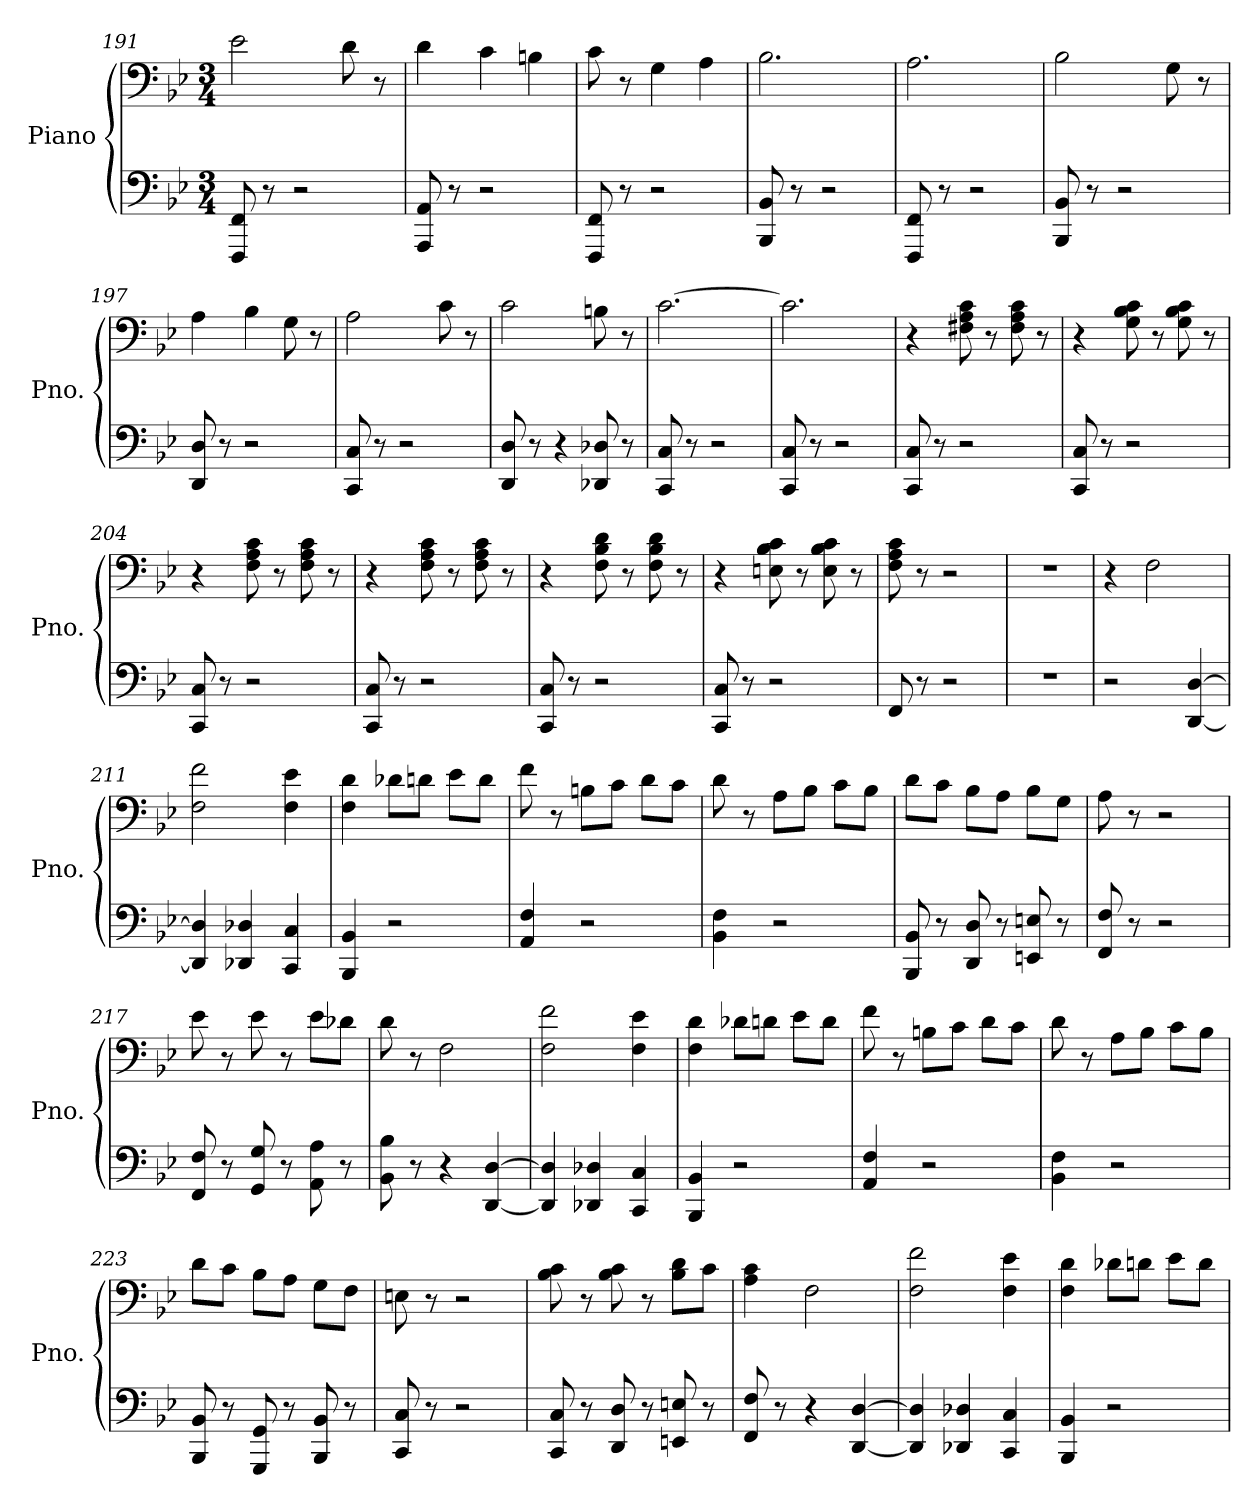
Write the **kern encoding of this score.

**kern	**kern
*part1	*part1
*staff2	*staff1
*I"Piano	*
*I'Pno.	*
*clefF4	*clefF4
*k[b-e-]	*k[b-e-]
*M3/4	*M3/4
=191	=191
8FFF/ 8FF/	2e-\
8r	.
2r	.
.	8d\
.	8r
!!LO:LB:g=z
=192	=192
8AAA/ 8AA/	4d\
8r	.
2r	4c\
.	4Bn\
=193	=193
8FFF/ 8FF/	8c\
8r	8r
2r	4G\
.	4A\
=194	=194
8BBB-/ 8BB-/	2.B-\
8r	.
2r	.
=195	=195
8FFF/ 8FF/	2.A\
8r	.
2r	.
=196	=196
8BBB-/ 8BB-/	2B-\
8r	.
2r	.
.	8G\
.	8r
=197	=197
8DD/ 8D/	4A\
8r	.
2r	4B-\
.	8G\
.	8r
=198	=198
8CC/ 8C/	2A\
8r	.
2r	.
.	8c\
.	8r
=199	=199
8DD/ 8D/	2c\
8r	.
4r	.
8DD-X/ 8D-X/	8Bn\
8r	8r
!!LO:LB:g=z
=200	=200
8CC/ 8C/	[2.c\
8r	.
2r	.
=201	=201
8CC/ 8C/	2.c\]
8r	.
2r	.
=202	=202
8CC/ 8C/	4r
8r	.
2r	8F#X\ 8A\ 8c\
.	8r
.	8F#\ 8A\ 8c\
.	8r
=203	=203
8CC/ 8C/	4r
8r	.
2r	8G\ 8B-\ 8c\
.	8r
.	8G\ 8B-\ 8c\
.	8r
=204	=204
8CC/ 8C/	4r
8r	.
2r	8F\ 8A\ 8c\
.	8r
.	8F\ 8A\ 8c\
.	8r
=205	=205
8CC/ 8C/	4r
8r	.
2r	8F\ 8A\ 8c\
.	8r
.	8F\ 8A\ 8c\
.	8r
=206	=206
8CC/ 8C/	4r
8r	.
2r	8F\ 8B-\ 8d\
.	8r
.	8F\ 8B-\ 8d\
.	8r
!!LO:LB:g=z
=207	=207
8CC/ 8C/	4r
8r	.
2r	8En\ 8B-\ 8c\
.	8r
.	8E\ 8B-\ 8c\
.	8r
=208	=208
8FF/	8F\ 8A\ 8c\
8r	8r
2r	2r
=209	=209
2.r	2.r
=210	=210
2r	4r
.	2F\
[4DD/ [4D/	.
=211	=211
4DD/] 4D/]	2F\ 2f\
4DD-X/ 4D-X/	.
4CC/ 4C/	4F\ 4e-\
=212	=212
4BBB-/ 4BB-/	4F\ 4d\
2r	8d-X\L
.	8dn\J
.	8e-\L
.	8d\J
=213	=213
4AA/ 4F/	8f\
.	8r
2r	8Bn\L
.	8c\J
.	8d\L
.	8c\J
=214	=214
4BB-\ 4F\	8d\
.	8r
2r	8A\L
.	8B-\J
.	8c\L
.	8B-\J
!!LO:LB:g=z
=215	=215
8BBB-/ 8BB-/	8d\L
8r	8c\J
8DD/ 8D/	8B-\L
8r	8A\J
8EEn/ 8En/	8B-\L
8r	8G\J
=216	=216
8FF/ 8F/	8A\
8r	8r
2r	2r
=217	=217
8FF/ 8F/	8e-\
8r	8r
8GG/ 8G/	8e-\
8r	8r
8AA\ 8A\	8e-\L
8r	8d-X\J
=218	=218
8BB-\ 8B-\	8d\
8r	8r
4r	2F\
[4DD/ [4D/	.
=219	=219
4DD/] 4D/]	2F\ 2f\
4DD-X/ 4D-X/	.
4CC/ 4C/	4F\ 4e-\
=220	=220
4BBB-/ 4BB-/	4F\ 4d\
2r	8d-X\L
.	8dn\J
.	8e-\L
.	8d\J
=221	=221
4AA/ 4F/	8f\
.	8r
2r	8Bn\L
.	8c\J
.	8d\L
.	8c\J
!!LO:PB:g=z
=222	=222
4BB-\ 4F\	8d\
.	8r
2r	8A\L
.	8B-\J
.	8c\L
.	8B-\J
=223	=223
8BBB-/ 8BB-/	8d\L
8r	8c\J
8GGG/ 8GG/	8B-\L
8r	8A\J
8BBB-/ 8BB-/	8G\L
8r	8F\J
=224	=224
8CC/ 8C/	8En\
8r	8r
2r	2r
=225	=225
8CC/ 8C/	8B-\ 8c\
8r	8r
8DD/ 8D/	8B-\ 8c\
8r	8r
8EEn/ 8En/	8B-\ 8d\L
8r	8c\J
=226	=226
8FF/ 8F/	4A\ 4c\
8r	.
4r	2F\
[4DD/ [4D/	.
=227	=227
4DD/] 4D/]	2F\ 2f\
4DD-X/ 4D-X/	.
4CC/ 4C/	4F\ 4e-\
=228	=228
4BBB-/ 4BB-/	4F\ 4d\
2r	8d-X\L
.	8dn\J
.	8e-\L
.	8d\J
=	=
*-	*-
